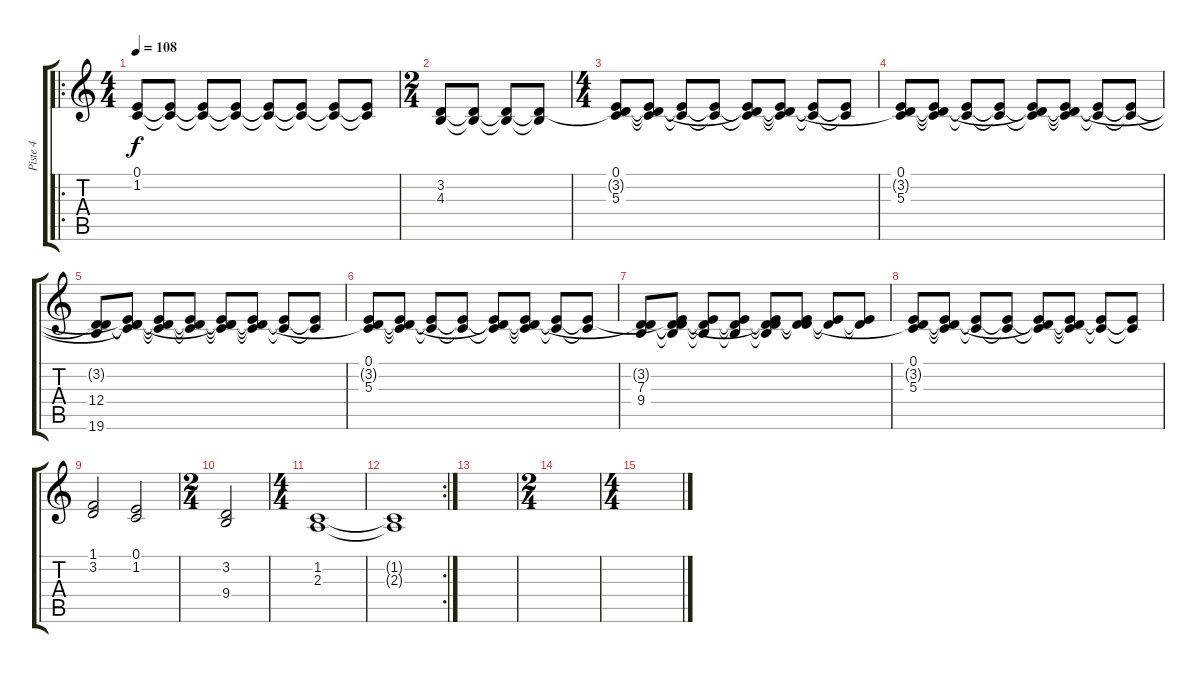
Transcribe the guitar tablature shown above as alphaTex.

\track ("Piste 4" "Piste 4") {instrument electricpiano1}
\staff {score tabs}
\tuning (E4 B3 G3 D3 A2 E2) {hide}
\ro
\ts (4 4)
\tempo 108
\clef g2
\ks c
(0.1 1.2).8{dy f} (0.1{t} 1.2{t}).8 (0.1{t} 1.2{t}).8 (0.1{t} 1.2{t}).8 (0.1{t} 1.2{t}).8 (0.1{t} 1.2{t}).8 (0.1{t} 1.2{t}).8 (0.1{t} 1.2{t}).8 |
\ts (2 4)
(3.2 4.3).8 (3.2{t} 4.3{t}).8 (3.2{t} 4.3{t}).8 (3.2{t} 4.3{t}).8 |
\ts (4 4)
(0.1 3.2{t} 5.3).8 (0.1{t} 3.2{t} 5.3{t}).8 (0.1{t} 5.3{t}).8 (0.1{t} 5.3{t}).8 (0.1{t} 3.2{t} 5.3{t}).8 (0.1{t} 3.2{t} 5.3{t}).8 (0.1{t} 5.3{t}).8 (0.1{t} 5.3{t}).8 |
(0.1 3.2{t} 5.3).8 (0.1{t} 3.2{t} 5.3{t}).8 (0.1{t} 5.3{t}).8 (0.1{t} 5.3{t}).8 (0.1{t} 3.2{t} 5.3{t}).8 (0.1{t} 3.2{t} 5.3{t}).8 (0.1{t} 5.3{t}).8 (0.1{t} 5.3{t}).8 |
(3.2{t} 12.4 19.6).8 (0.1{t} 3.2{t} 5.3{t} 12.4{t}).8 (0.1{t} 5.3{t} 12.4{t}).8 (0.1{t} 5.3{t} 12.4{t}).8 (0.1{t} 3.2{t} 5.3{t} 12.4{t}).8 (0.1{t} 3.2{t} 5.3{t}).8 (0.1{t} 5.3{t}).8 (0.1{t} 5.3{t}).8 |
(0.1 3.2{t} 5.3).8 (0.1{t} 3.2{t} 5.3{t}).8 (0.1{t} 5.3{t}).8 (0.1{t} 5.3{t}).8 (0.1{t} 3.2{t} 5.3{t}).8 (0.1{t} 3.2{t} 5.3{t}).8 (0.1{t} 5.3{t}).8 (0.1{t} 5.3{t}).8 |
(3.2{t} 7.3 9.4).8 (0.1{t} 3.2{t} 7.3{t} 9.4{t}).8 (0.1{t} 7.3{t} 9.4{t}).8 (0.1{t} 7.3{t} 9.4{t}).8 (0.1{t} 3.2{t} 7.3{t} 9.4{t}).8 (0.1{t} 3.2{t} 7.3{t}).8 (0.1{t} 7.3{t}).8 (0.1{t} 7.3{t}).8 |
(0.1 3.2{t} 5.3).8 (0.1{t} 3.2{t} 5.3{t}).8 (0.1{t} 5.3{t}).8 (0.1{t} 5.3{t}).8 (0.1{t} 3.2{t} 5.3{t}).8 (0.1{t} 3.2{t} 5.3{t}).8 (0.1{t} 5.3{t}).8 (0.1{t} 5.3{t}).8 |
(1.1 3.2).2 (0.1 1.2).2 |
\ts (2 4)
(3.2 9.4).2 |
\ts (4 4)
(1.2 2.3).1 |
\rc 2
(1.2{t} 2.3{t}).1 |
|
\ts (2 4)
|
\ts (4 4)
